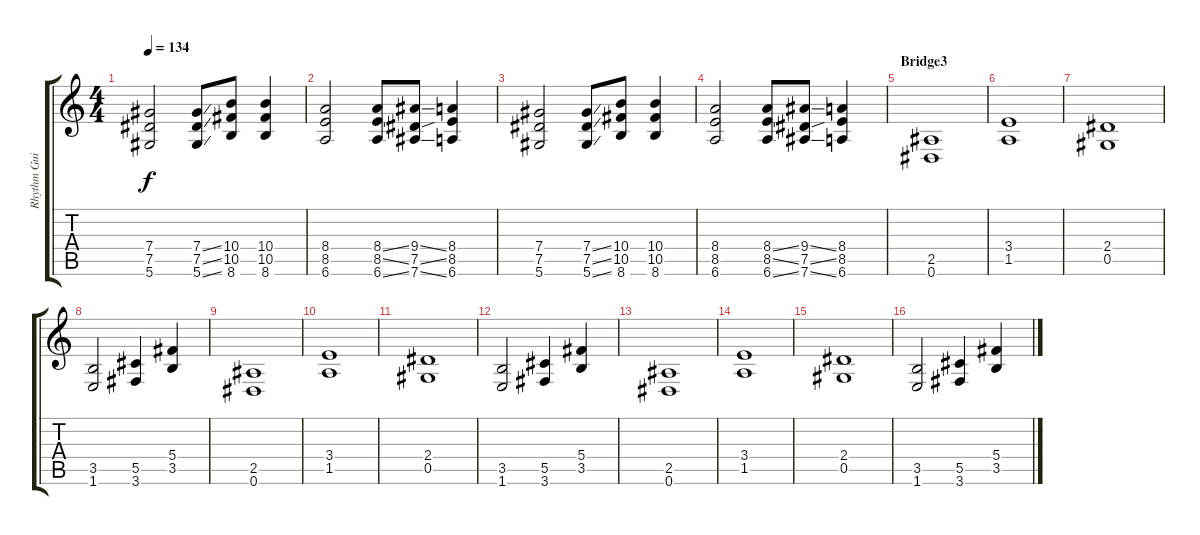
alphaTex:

\track ("Rhythm Guitar" "Rhythm Gui") {instrument distortionguitar}
\staff {score tabs}
\tuning (Eb4 Bb3 Gb3 Db3 Ab2 Eb2) {hide}
\ts (4 4)
\tempo 134
\clef g2
\ks c
(7.4 7.5 5.6).2{dy f} (7.4{ss} 7.5{ss} 5.6{ss}).8 (10.4 10.5 8.6).8 (10.4 10.5 8.6).4 |
(8.4 8.5 6.6).2 (8.4{ss} 8.5{ss} 6.6{ss}).8 (9.4{ss} 7.5{ss} 7.6{ss}).8 (8.4 8.5 6.6).4 |
(7.4 7.5 5.6).2 (7.4{ss} 7.5{ss} 5.6{ss}).8 (10.4 10.5 8.6).8 (10.4 10.5 8.6).4 |
(8.4 8.5 6.6).2 (8.4{ss} 8.5{ss} 6.6{ss}).8 (9.4{ss} 7.5{ss} 7.6{ss}).8 (8.4 8.5 6.6).4 |
\section ("" "Bridge3")
(2.5 0.6).1 |
(3.4 1.5).1 |
(2.4 0.5).1 |
(3.5 1.6).2 (5.5 3.6).4 (5.4 3.5).4 |
(2.5 0.6).1 |
(3.4 1.5).1 |
(2.4 0.5).1 |
(3.5 1.6).2 (5.5 3.6).4 (5.4 3.5).4 |
(2.5 0.6).1 |
(3.4 1.5).1 |
(2.4 0.5).1 |
(3.5 1.6).2 (5.5 3.6).4 (5.4 3.5).4
